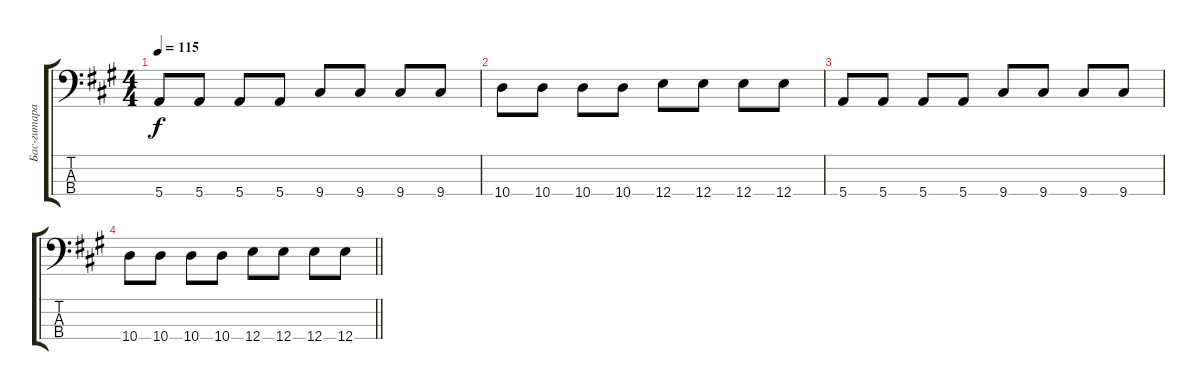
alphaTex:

\track ("Бас-гитара" "Бас-гитара") {instrument electricbassfinger}
\staff {score tabs}
\tuning (G2 D2 A1 E1) {hide}
\ts (4 4)
\tempo 115
\clef f4
\ks a
5.4.8{dy f} 5.4.8 5.4.8 5.4.8 9.4.8 9.4.8 9.4.8 9.4.8 |
10.4.8 10.4.8 10.4.8 10.4.8 12.4.8 12.4.8 12.4.8 12.4.8 |
5.4.8 5.4.8 5.4.8 5.4.8 9.4.8 9.4.8 9.4.8 9.4.8 |
\barLineRight lightlight
10.4.8 10.4.8 10.4.8 10.4.8 12.4.8 12.4.8 12.4.8 12.4.8
